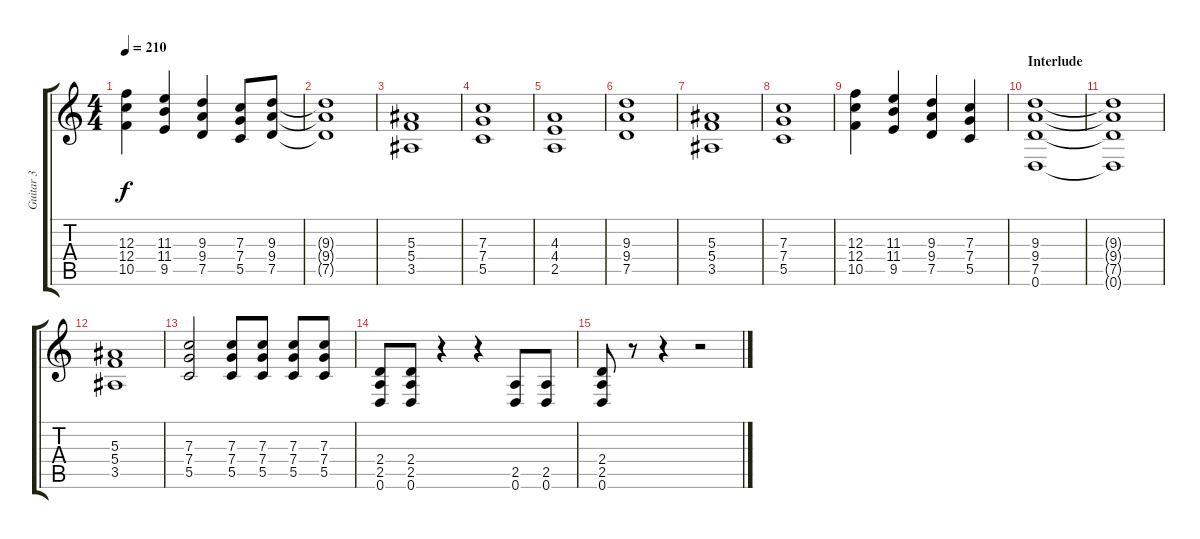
\track ("Guitar 3" "Guitar 3") {instrument distortionguitar}
\staff {score tabs}
\tuning (D4 A3 F3 C3 G2 D2) {hide}
\ts (4 4)
\tempo 210
\clef g2
\ks c
(12.3 12.4 10.5).4{dy f} (11.3 11.4 9.5).4 (9.3 9.4 7.5).4 (7.3 7.4 5.5).8 (9.3 9.4 7.5).8 |
(9.3{t} 9.4{t} 7.5{t}).1 |
(5.3 5.4 3.5).1 |
(7.3 7.4 5.5).1 |
(4.3 4.4 2.5).1 |
(9.3 9.4 7.5).1 |
(5.3 5.4 3.5).1 |
(7.3 7.4 5.5).1 |
(12.3 12.4 10.5).4 (11.3 11.4 9.5).4 (9.3 9.4 7.5).4 (7.3 7.4 5.5).4 |
\section ("" "Interlude")
(9.3 9.4 7.5 0.6).1 |
(9.3{t} 9.4{t} 7.5{t} 0.6{t}).1 |
(5.3 5.4 3.5).1 |
(7.3 7.4 5.5).2 (7.3 7.4 5.5).8 (7.3 7.4 5.5).8 (7.3 7.4 5.5).8 (7.3 7.4 5.5).8 |
(2.4 2.5 0.6).8 (2.4 2.5 0.6).8 r.4 r.4 (2.5 0.6).8 (2.5 0.6).8 |
(2.4 2.5 0.6).8 r.8 r.4 r.2
